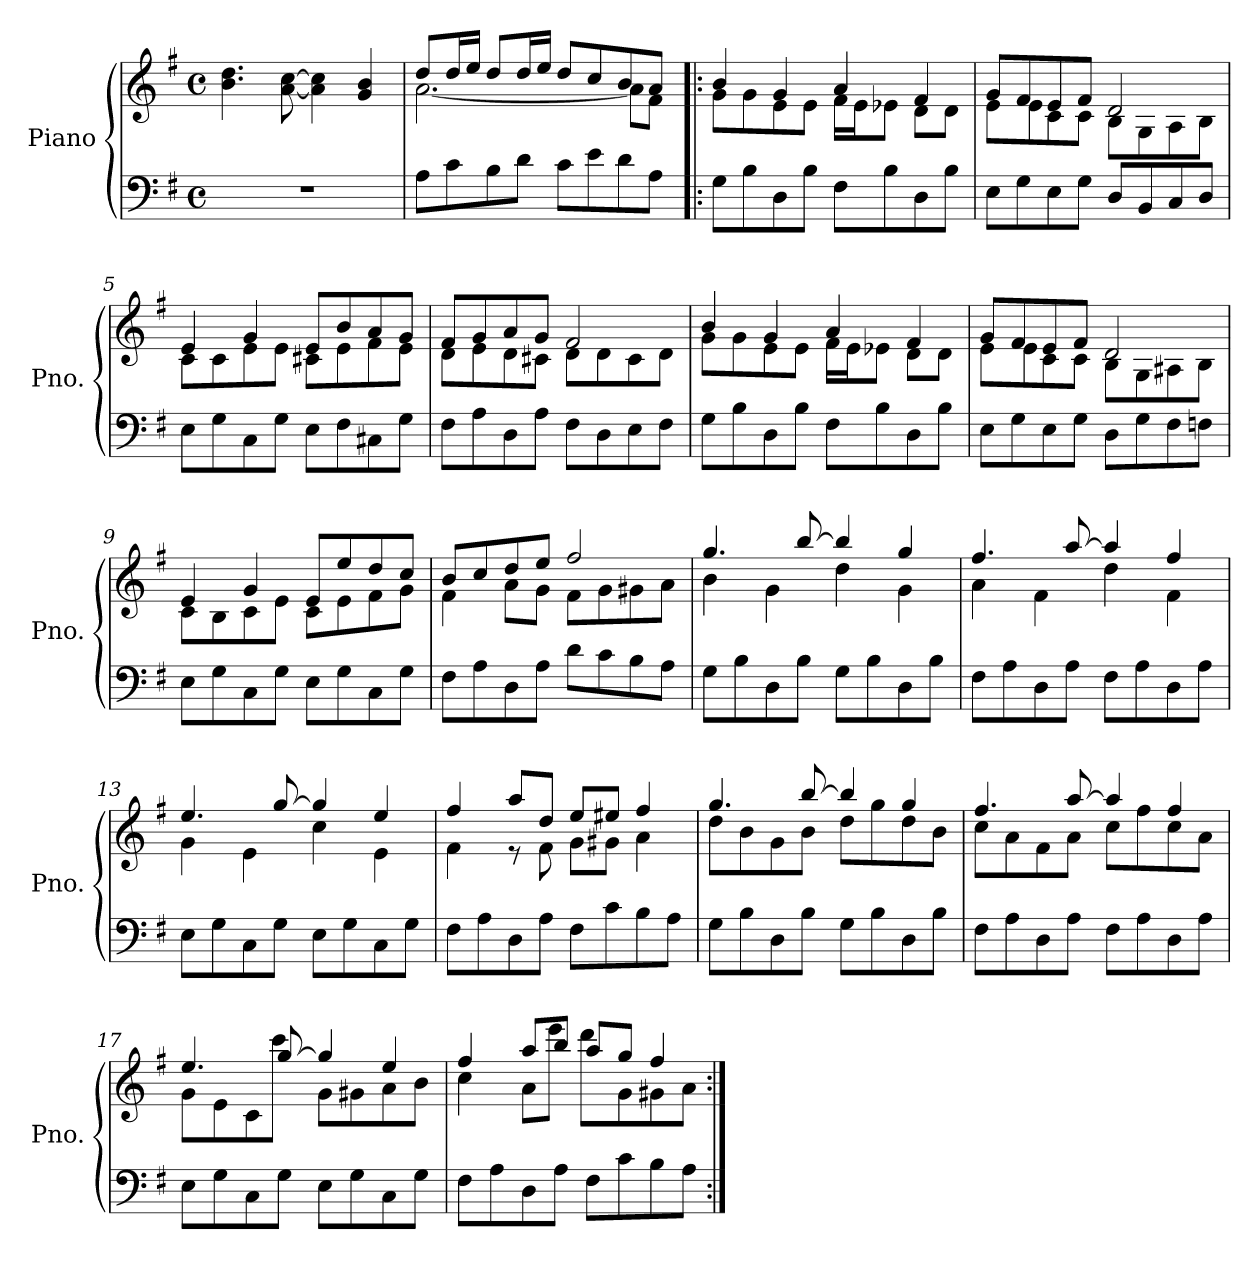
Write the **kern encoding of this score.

**kern	**kern
*part1	*part1
*staff2	*staff1
*I"Piano	*
*I'Pno.	*
*clefF4	*clefG2
*k[f#]	*k[f#]
*M4/4	*M4/4
*met(c)	*met(c)
*MM140	*MM140
=1	=1
1r	4.b\ 4.dd\
.	[8a\ [8cc\
.	4a\] 4cc\]
.	4g/ 4b/
=2	=2
*	*^
8A\L	8dd/L	[2.a\
8c\	16dd/L	.
.	16ee/JJ	.
8B\	8dd/L	.
8d\J	16dd/L	.
.	16ee/JJ	.
8c\L	8dd/L	.
8e\	8cc/	.
8d\	8b/	8a\L]
8A\J	8a/J	8f#\J
=3!|:	=3!|:	=3!|:
8G\L	4b/	8g\L
8B\	.	8g\
8D\	4g/	8e\
8B\J	.	8e\J
8F#\L	4a/	16f#\LL
.	.	16e\J
8B\	.	8e-X\J
8D\	4f#/	8d\L
8B\J	.	8d\J
!!LO:LB:g=z	!!
=4	=4	=4
8E\L	8g/L	8e\L
8G\	8f#/	8e\
8E\	8e/	8c\
8G\J	8f#/J	8c\J
8D/L	2d/	8B\L
8BB/	.	8G\
8C/	.	8A\
8D/J	.	8B\J
=5	=5	=5
8E\L	4e/	8c\L
8G\	.	8c\
8C\	4g/	8e\
8G\J	.	8e\J
8E\L	8e/L	8c#X\L
8F#\	8b/	8e\
8C#X\	8a/	8f#\
8G\J	8g/J	8e\J
=6	=6	=6
8F#\L	8f#/L	8d\L
8A\	8g/	8e\
8D\	8a/	8d\
8A\J	8g/J	8c#X\J
8F#\L	2f#/	8d\L
8D\	.	8d\
8E\	.	8c#\
8F#\J	.	8d\J
=7	=7	=7
8G\L	4b/	8g\L
8B\	.	8g\
8D\	4g/	8e\
8B\J	.	8e\J
8F#\L	4a/	16f#\LL
.	.	16e\J
8B\	.	8e-X\J
8D\	4f#/	8d\L
8B\J	.	8d\J
!!LO:LB:g=z	!!
=8	=8	=8
8E\L	8g/L	8e\L
8G\	8f#/	8e\
8E\	8e/	8c\
8G\J	8f#/J	8c\J
8D\L	2d/	8B\L
8G\	.	8G\
8F#\	.	8A#X\
8Fn\J	.	8B\J
=9	=9	=9
8E\L	4e/	8c\L
8G\	.	8B\
8C\	4g/	8c\
8G\J	.	8e\J
8E\L	8e/L	8c\L
8G\	8ee/	8e\
8C\	8dd/	8f#\
8G\J	8cc/J	8g\J
=10	=10	=10
8F#\L	8b/L	4f#\
8A\	8cc/	.
8D\	8dd/	8a\L
8A\J	8ee/J	8g\J
8d\L	2ff#/	8f#\L
8c\	.	8g\
8B\	.	8g#X\
8A\J	.	8a\J
=11	=11	=11
8G\L	4.gg/	4b\
8B\	.	.
8D\	.	4g\
8B\J	[8bb/	.
8G\L	4bb/]	4dd\
8B\	.	.
8D\	4gg/	4g\
8B\J	.	.
!!LO:LB:g=z	!!
=12	=12	=12
8F#\L	4.ff#/	4a\
8A\	.	.
8D\	.	4f#\
8A\J	[8aa/	.
8F#\L	4aa/]	4dd\
8A\	.	.
8D\	4ff#/	4f#\
8A\J	.	.
=13	=13	=13
8E\L	4.ee/	4g\
8G\	.	.
8C\	.	4e\
8G\J	[8gg/	.
8E\L	4gg/]	4cc\
8G\	.	.
8C\	4ee/	4e\
8G\J	.	.
=14	=14	=14
8F#\L	4ff#/	4f#\
8A\	.	.
8D\	8aa/L	8r
8A\J	8dd/J	8f#\
8F#\L	8ee/L	8g\L
8c\	8ee#X/J	8g#X\J
8B\	4ff#/	4a\
8A\J	.	.
=15	=15	=15
8G\L	4.gg/	8dd\L
8B\	.	8b\
8D\	.	8g\
8B\J	[8bb/	8b\J
8G\L	4bb/]	8dd\L
8B\	.	8gg\
8D\	4gg/	8dd\
8B\J	.	8b\J
!!LO:LB:g=z	!!
=16	=16	=16
8F#\L	4.ff#/	8cc\L
8A\	.	8a\
8D\	.	8f#\
8A\J	[8aa/	8a\J
8F#\L	4aa/]	8cc\L
8A\	.	8ff#\
8D\	4ff#/	8cc\
8A\J	.	8a\J
=17	=17	=17
8E\L	4.ee/	8g\L
8G\	.	8e\
8C\	.	8c\
8G\J	[8gg/	8ccc\J
8E\L	4gg/]	8g\L
8G\	.	8g#X\
8C\	4ee/	8a\
8G\J	.	8b\J
=18	=18	=18
8F#\L	4ff#/	4cc\
8A\	.	.
8D\	8aa/L	8a\L
8A\J	8bb/J	8eee\J
8F#\L	8aa/L	8ddd\L
8c\	8gg/J	8g\
8B\	4ff#/	8g#X\
8A\J	.	8a\J
*	*v	*v
=:|!	=:|!
*-	*-
